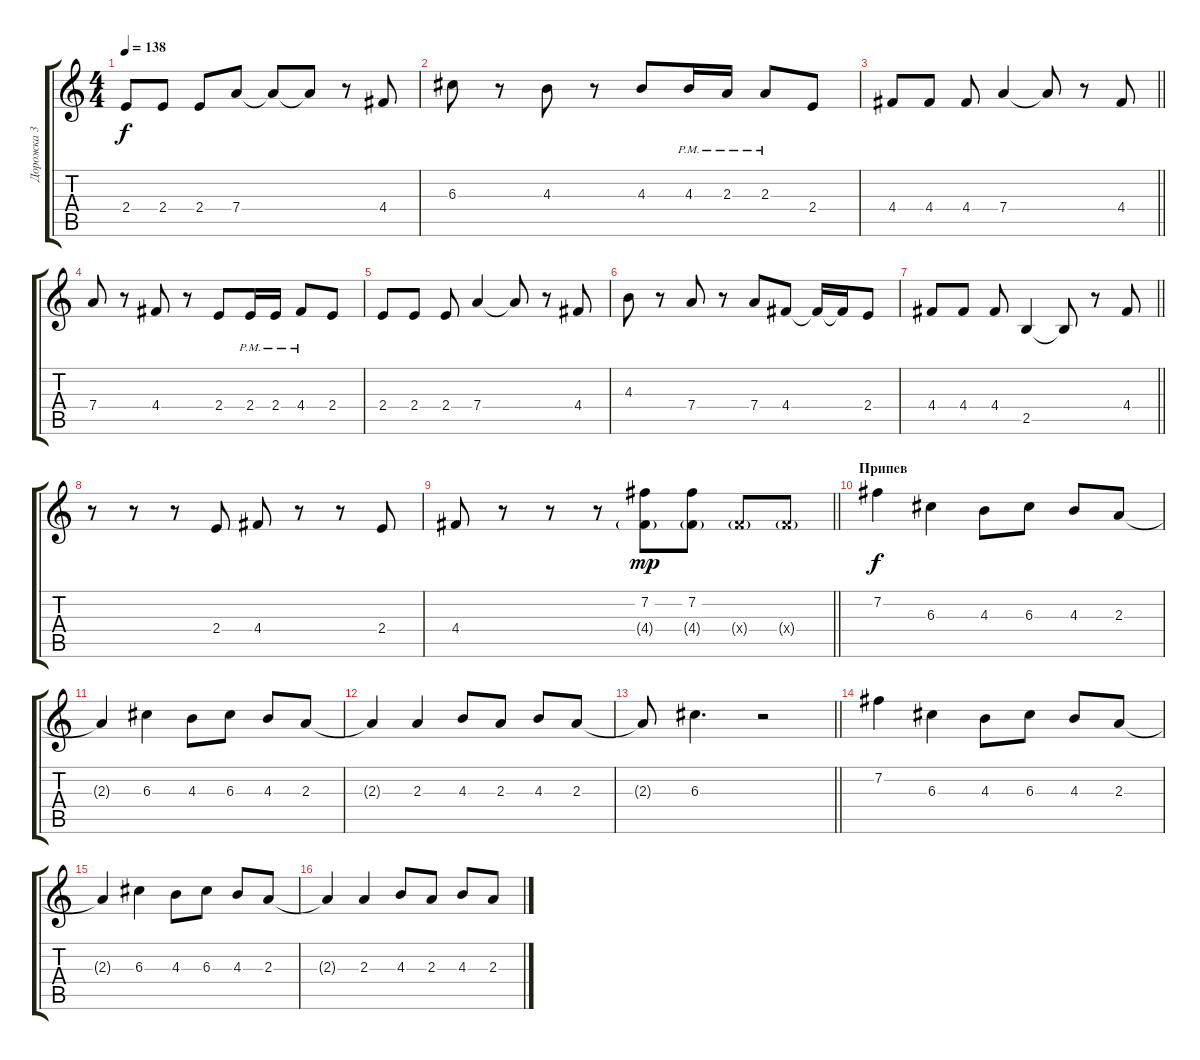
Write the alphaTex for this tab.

\track ("Дорожка 3" "Дорожка 3") {instrument overdrivenguitar}
\staff {score tabs}
\tuning (E4 B3 G3 D3 A2 E2) {hide}
\ts (4 4)
\tempo 138
\clef g2
\ks c
2.4.8{dy f} 2.4.8 2.4.8 7.4.8 7.4{t}.8 7.4{t}.8 r.8 4.4.8 |
6.3.8 r.8 4.3.8 r.8 4.3.8 4.3{pm}.16 2.3{pm}.16 2.3{pm}.8 2.4.8 |
\barLineRight lightlight
4.4.8 4.4.8 4.4.8 7.4.4 7.4{t}.8 r.8 4.4.8 |
7.4.8 r.8 4.4.8 r.8 2.4.8 2.4{pm}.16 2.4{pm}.16 4.4{pm}.8 2.4.8 |
2.4.8 2.4.8 2.4.8 7.4.4 7.4{t}.8 r.8 4.4.8 |
4.3.8 r.8 7.4.8 r.8 7.4.8 4.4.8 4.4{t}.16 4.4{t}.16 2.4.8 |
\barLineRight lightlight
4.4.8 4.4.8 4.4.8 2.5.4 2.5{t}.8 r.8 4.4.8 |
r.8 r.8 r.8 2.4.8 4.4.8 r.8 r.8 2.4.8 |
\barLineRight lightlight
4.4.8 r.8 r.8 r.8 (7.2 4.4{g}).8{dy mp} (7.2 4.4{g}).8 4.4{g x}.8 4.4{g x}.8 |
\section ("" "Припев")
7.2.4{dy f} 6.3.4 4.3.8 6.3.8 4.3.8 2.3.8 |
2.3{t}.4 6.3.4 4.3.8 6.3.8 4.3.8 2.3.8 |
2.3{t}.4 2.3.4 4.3.8 2.3.8 4.3.8 2.3.8 |
\barLineRight lightlight
2.3{t}.8 6.3.4{d} r.2 |
7.2.4 6.3.4 4.3.8 6.3.8 4.3.8 2.3.8 |
2.3{t}.4 6.3.4 4.3.8 6.3.8 4.3.8 2.3.8 |
2.3{t}.4 2.3.4 4.3.8 2.3.8 4.3.8 2.3.8
